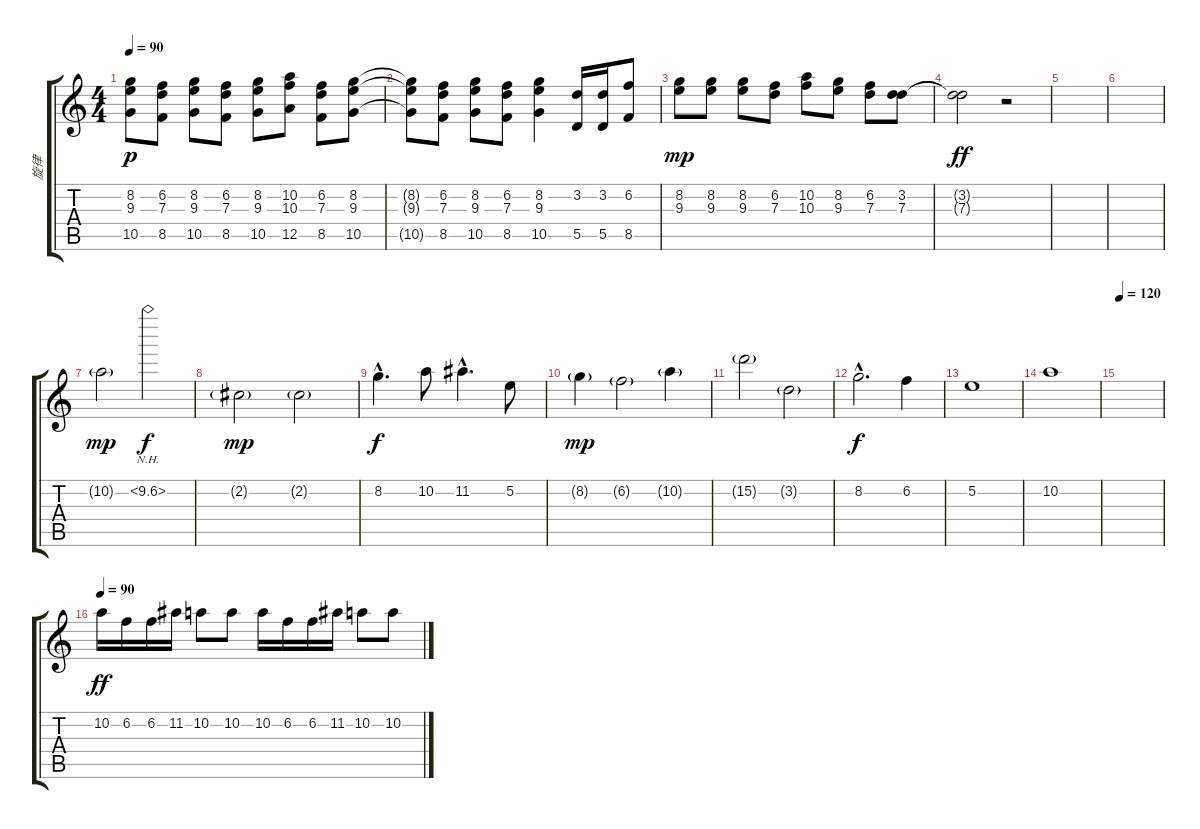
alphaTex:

\track ("旋律" "旋律") {instrument overdrivenguitar}
\staff {score tabs}
\tuning (E4 B3 G3 D3 A2 E2) {hide}
\ts (4 4)
\tempo 90
\clef g2
\ks c
(8.2 9.3 10.5).8{dy p} (6.2 7.3 8.5).8 (8.2 9.3 10.5).8 (6.2 7.3 8.5).8 (8.2 9.3 10.5).8 (10.2 10.3 12.5).8 (6.2 7.3 8.5).8 (8.2 9.3 10.5).8 |
(8.2{t} 9.3{t} 10.5{t}).8 (6.2 7.3 8.5).8 (8.2 9.3 10.5).8 (6.2 7.3 8.5).8 (8.2 9.3 10.5).4 (3.2 5.5).16 (3.2 5.5).16 (6.2 8.5).8 |
(8.2 9.3).8{dy mp} (8.2 9.3).8 (8.2 9.3).8 (6.2 7.3).8 (10.2 10.3).8 (8.2 9.3).8 (6.2 7.3).8 (3.2 7.3).8 |
(3.2{t} 7.3{t}).2{dy ff} r.2 |
|
|
10.2{g}.2{dy mp} 10.2{nh}.2{dy f} |
2.2{g}.2{dy mp} 2.2{g}.2 |
8.2{hac}.4{d dy f} 10.2.8 11.2{hac}.4{d} 5.2.8 |
8.2{g}.4{dy mp} 6.2{g}.2 10.2{g}.4 |
15.2{g}.2 3.2{g}.2 |
8.2{hac}.2{d dy f} 6.2.4 |
5.2.1 |
10.2.1 |
\tempo 120
|
\tempo 90
10.2.16{dy ff} 6.2.16 6.2.16 11.2.16 10.2.8 10.2.8 10.2.16 6.2.16 6.2.16 11.2.16 10.2.8 10.2.8
